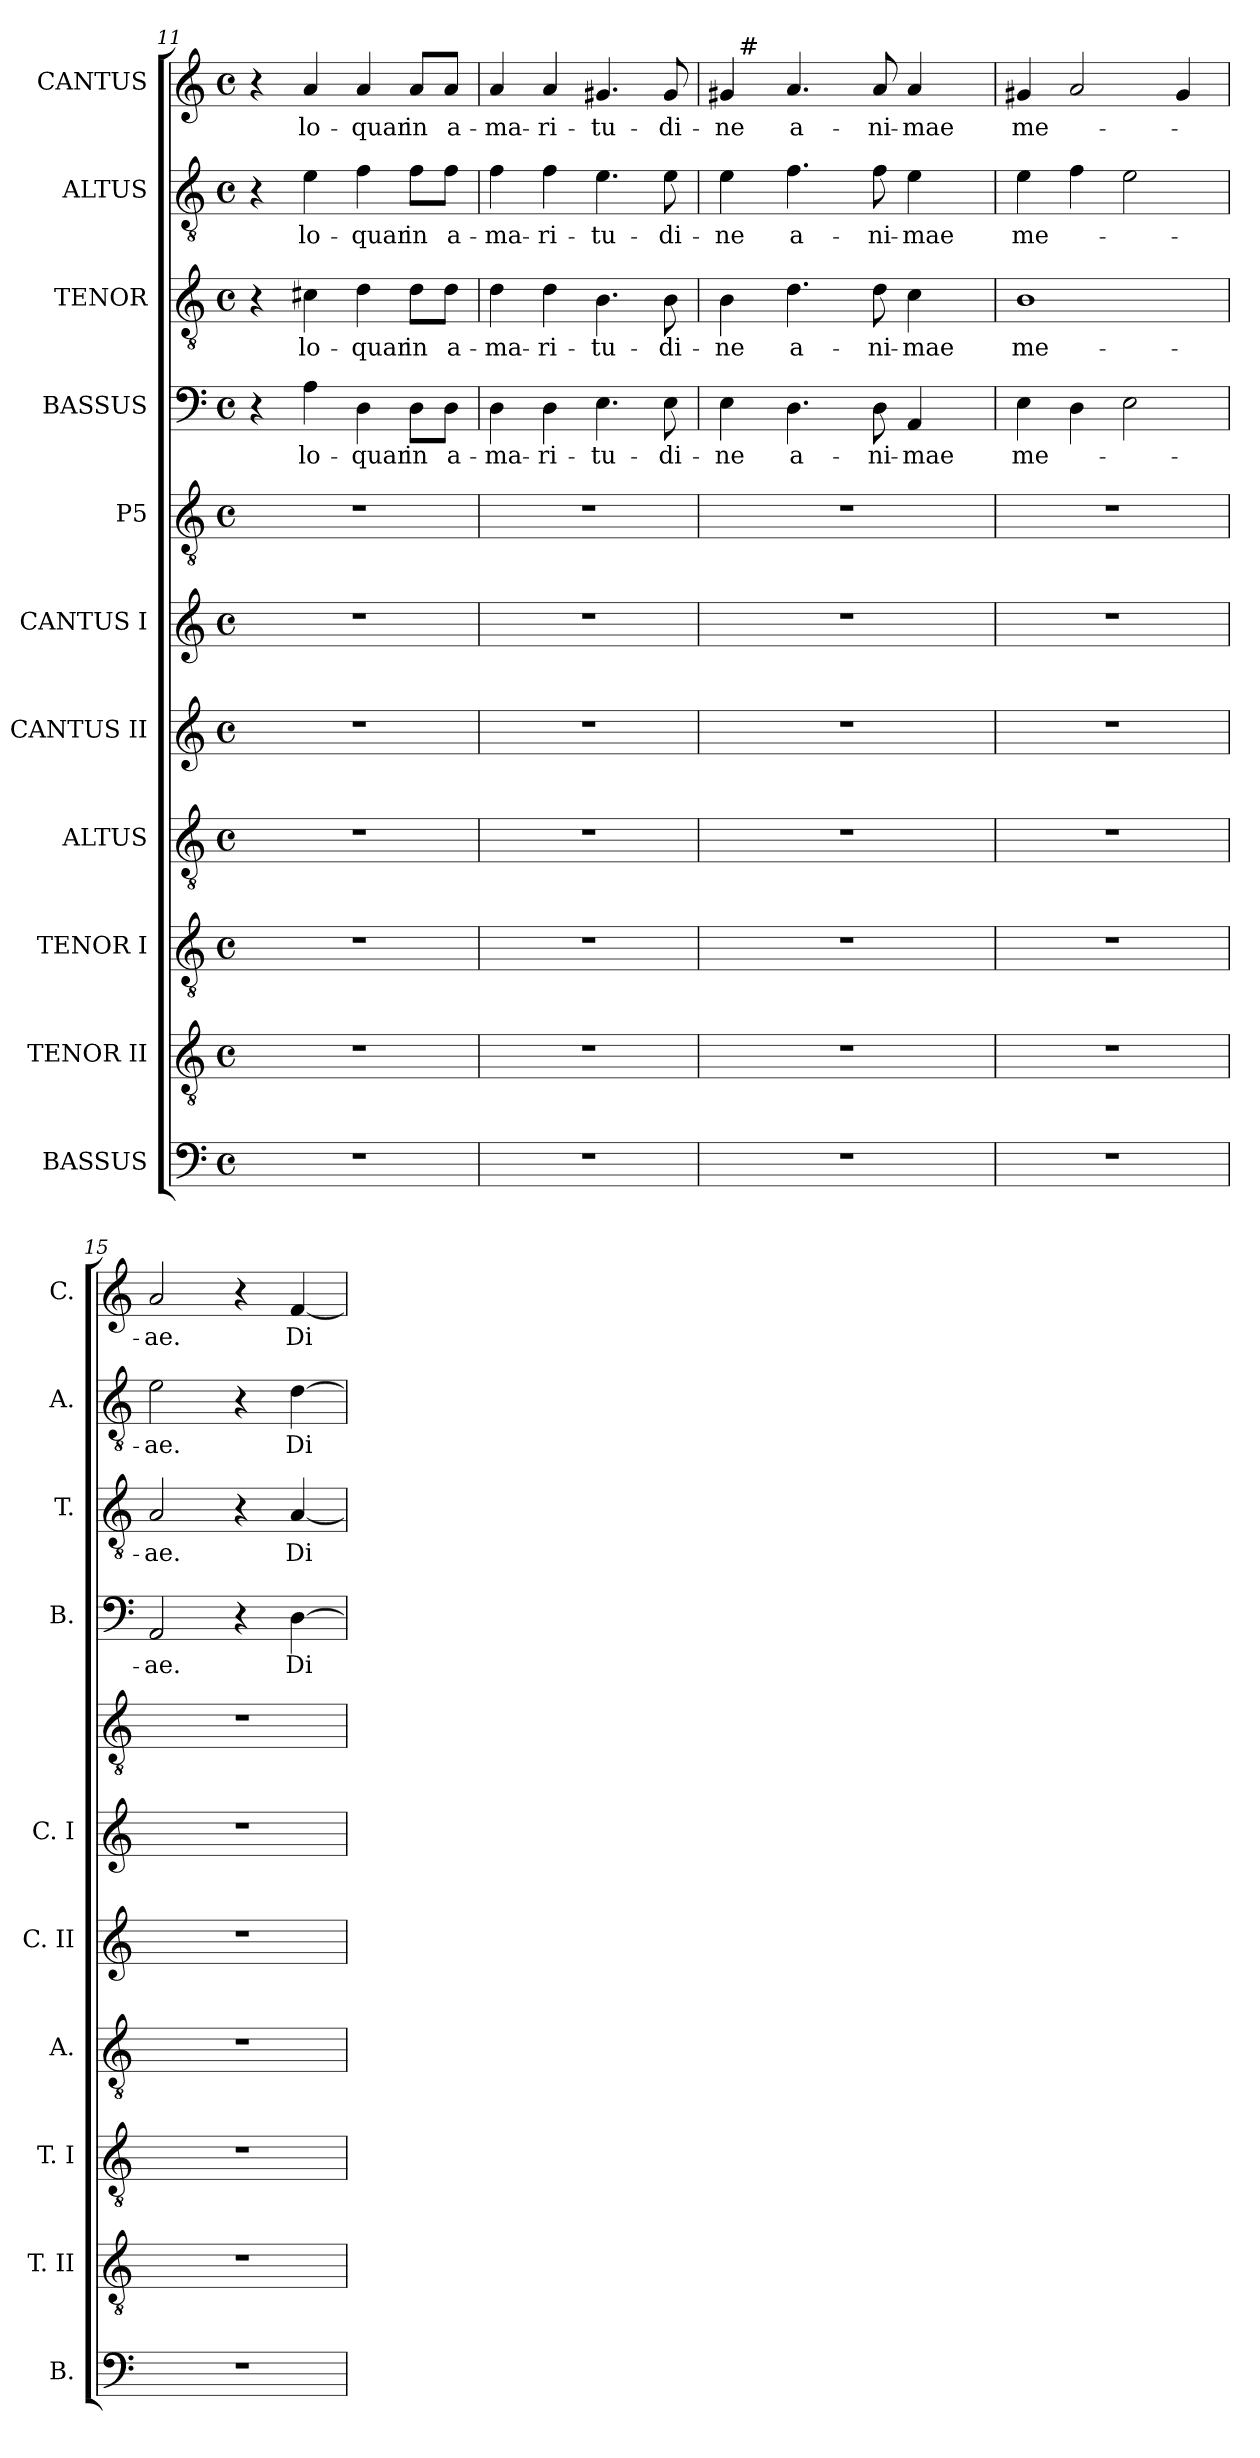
**kern	**kern	**kern	**kern	**kern	**kern	**kern	**kern	**text	**kern	**text	**kern	**text	**kern	**text
*part11	*part10	*part9	*part8	*part7	*part6	*part5	*part4	*part4	*part3	*part3	*part2	*part2	*part1	*part1
*staff11	*staff10	*staff9	*staff8	*staff7	*staff6	*staff5	*staff4	*staff4	*staff3	*staff3	*staff2	*staff2	*staff1	*staff1
*I"BASSUS	*I"TENOR II	*I"TENOR I	*I"ALTUS	*I"CANTUS II	*I"CANTUS I	*I"P5	*I"BASSUS	*	*I"TENOR	*	*I"ALTUS	*	*I"CANTUS	*
*I'B.	*I'T. II	*I'T. I	*I'A.	*I'C. II	*I'C. I	*	*I'B.	*	*I'T.	*	*I'A.	*	*I'C.	*
*clefF4	*clefGv2	*clefGv2	*clefGv2	*clefG2	*clefG2	*clefGv2	*clefF4	*	*clefGv2	*	*clefGv2	*	*clefG2	*
*	*ITrd7c12	*ITrd7c12	*ITrd7c12	*	*	*ITrd7c12	*	*	*ITrd7c12	*	*ITrd7c12	*	*	*
*k[]	*k[]	*k[]	*k[]	*k[]	*k[]	*k[]	*k[]	*	*k[]	*	*k[]	*	*k[]	*
*a:	*a:	*a:	*a:	*a:	*a:	*a:	*a:	*	*a:	*	*a:	*	*a:	*
*M4/4	*M4/4	*M4/4	*M4/4	*M4/4	*M4/4	*M4/4	*M4/4	*	*M4/4	*	*M4/4	*	*M4/4	*
*met(c)	*met(c)	*met(c)	*met(c)	*met(c)	*met(c)	*met(c)	*met(c)	*	*met(c)	*	*met(c)	*	*met(c)	*
=11	=11	=11	=11	=11	=11	=11	=11	=11	=11	=11	=11	=11	=11	=11
1r	1r	1r	1r	1r	1r	1r	4r	.	4r	.	4r	.	4r	.
!	!	!	!	!	!	!	!	!LO:LY:b:color=#000000	!	!	!	!	!	!
!	!	!	!	!	!	!	!	!	!	!LO:LY:b:color=#000000	!	!	!	!
!	!	!	!	!	!	!	!	!	!	!	!	!LO:LY:b:color=#000000	!	!
!	!	!	!	!	!	!	!	!	!	!	!	!	!	!LO:LY:b:color=#000000
.	.	.	.	.	.	.	4Ai\	lo-	4C#Xi\	lo-	4Ei\	lo-	4ai/	lo-
!	!	!	!	!	!	!	!	!LO:LY:b:color=#000000	!	!	!	!	!	!
!	!	!	!	!	!	!	!	!	!	!LO:LY:b:color=#000000	!	!	!	!
!	!	!	!	!	!	!	!	!	!	!	!	!LO:LY:b:color=#000000	!	!
!	!	!	!	!	!	!	!	!	!	!	!	!	!	!LO:LY:b:color=#000000
.	.	.	.	.	.	.	4Di\	-quar	4Di\	-quar	4Fi\	-quar	4ai/	-quar
!	!	!	!	!	!	!	!	!LO:LY:b:color=#000000	!	!	!	!	!	!
!	!	!	!	!	!	!	!	!	!	!LO:LY:b:color=#000000	!	!	!	!
!	!	!	!	!	!	!	!	!	!	!	!	!LO:LY:b:color=#000000	!	!
!	!	!	!	!	!	!	!	!	!	!	!	!	!	!LO:LY:b:color=#000000
.	.	.	.	.	.	.	8Di\L	in	8Di\L	in	8Fi\L	in	8ai/L	in
!	!	!	!	!	!	!	!	!LO:LY:b:color=#000000	!	!	!	!	!	!
!	!	!	!	!	!	!	!	!	!	!LO:LY:b:color=#000000	!	!	!	!
!	!	!	!	!	!	!	!	!	!	!	!	!LO:LY:b:color=#000000	!	!
!	!	!	!	!	!	!	!	!	!	!	!	!	!	!LO:LY:b:color=#000000
.	.	.	.	.	.	.	8Di\J	a-	8Di\J	a-	8Fi\J	a-	8ai/J	a-
=12	=12	=12	=12	=12	=12	=12	=12	=12	=12	=12	=12	=12	=12	=12
!	!	!	!	!	!	!	!	!LO:LY:b:color=#000000	!	!	!	!	!	!
!	!	!	!	!	!	!	!	!	!	!LO:LY:b:color=#000000	!	!	!	!
!	!	!	!	!	!	!	!	!	!	!	!	!LO:LY:b:color=#000000	!	!
!	!	!	!	!	!	!	!	!	!	!	!	!	!	!LO:LY:b:color=#000000
1r	1r	1r	1r	1r	1r	1r	4Di\	-ma-	4Di\	-ma-	4Fi\	-ma-	4ai/	-ma-
!	!	!	!	!	!	!	!	!LO:LY:b:color=#000000	!	!	!	!	!	!
!	!	!	!	!	!	!	!	!	!	!LO:LY:b:color=#000000	!	!	!	!
!	!	!	!	!	!	!	!	!	!	!	!	!LO:LY:b:color=#000000	!	!
!	!	!	!	!	!	!	!	!	!	!	!	!	!	!LO:LY:b:color=#000000
.	.	.	.	.	.	.	4Di\	-ri-	4Di\	-ri-	4Fi\	-ri-	4ai/	-ri-
!	!	!	!	!	!	!	!	!LO:LY:b:color=#000000	!	!	!	!	!	!
!	!	!	!	!	!	!	!	!	!	!LO:LY:b:color=#000000	!	!	!	!
!	!	!	!	!	!	!	!	!	!	!	!	!LO:LY:b:color=#000000	!	!
!	!	!	!	!	!	!	!	!	!	!	!	!	!	!LO:LY:b:color=#000000
.	.	.	.	.	.	.	4.Ei\	-tu-	4.BBi\	-tu-	4.Ei\	-tu-	4.g#Xi/	-tu-
!	!	!	!	!	!	!	!	!LO:LY:b:color=#000000	!	!	!	!	!	!
!	!	!	!	!	!	!	!	!	!	!LO:LY:b:color=#000000	!	!	!	!
!	!	!	!	!	!	!	!	!	!	!	!	!LO:LY:b:color=#000000	!	!
!	!	!	!	!	!	!	!	!	!	!	!	!	!	!LO:LY:b:color=#000000
.	.	.	.	.	.	.	8Ei\	-di-	8BBi\	-di-	8Ei\	-di-	8g#i/	-di-
=13	=13	=13	=13	=13	=13	=13	=13	=13	=13	=13	=13	=13	=13	=13
!	!	!	!	!	!	!	!	!LO:LY:b:color=#000000	!	!	!	!	!	!
!	!	!	!	!	!	!	!	!	!	!LO:LY:b:color=#000000	!	!	!	!
!	!	!	!	!	!	!	!	!	!	!	!	!LO:LY:b:color=#000000	!	!
!	!	!	!	!	!	!	!	!	!	!	!	!	!	!LO:LY:b:color=#000000
*	*	*	*	*	*	*	*	*	*	*	*	*	*^	*
1r	1r	1r	1r	1r	1r	1r	4Ei\	-ne	4BBi\	-ne	4Ei\	-ne	4g#i/	32ryy	-ne
.	.	.	.	.	.	.	.	.	.	.	.	.	.	256ryy	.
!	!	!	!	!	!	!	!	!	!	!	!	!	!	!LO:TX:a:t=#	!
.	.	.	.	.	.	.	.	.	.	.	.	.	.	2ryy	.
!	!	!	!	!	!	!	!	!LO:LY:b:color=#000000	!	!	!	!	!	!	!
!	!	!	!	!	!	!	!	!	!	!LO:LY:b:color=#000000	!	!	!	!	!
!	!	!	!	!	!	!	!	!	!	!	!	!LO:LY:b:color=#000000	!	!	!
!	!	!	!	!	!	!	!	!	!	!	!	!	!	!	!LO:LY:b:color=#000000
.	.	.	.	.	.	.	4.Di\	a-	4.Di\	a-	4.Fi\	a-	4.ai/	.	a-
.	.	.	.	.	.	.	.	.	.	.	.	.	.	4ryy	.
!	!	!	!	!	!	!	!	!LO:LY:b:color=#000000	!	!	!	!	!	!	!
!	!	!	!	!	!	!	!	!	!	!LO:LY:b:color=#000000	!	!	!	!	!
!	!	!	!	!	!	!	!	!	!	!	!	!LO:LY:b:color=#000000	!	!	!
!	!	!	!	!	!	!	!	!	!	!	!	!	!	!	!LO:LY:b:color=#000000
.	.	.	.	.	.	.	8Di\	-ni-	8Di\	-ni-	8Fi\	-ni-	8ai/	.	-ni-
!	!	!	!	!	!	!	!	!LO:LY:b:color=#000000	!	!	!	!	!	!	!
!	!	!	!	!	!	!	!	!	!	!LO:LY:b:color=#000000	!	!	!	!	!
!	!	!	!	!	!	!	!	!	!	!	!	!LO:LY:b:color=#000000	!	!	!
!	!	!	!	!	!	!	!	!	!	!	!	!	!	!	!LO:LY:b:color=#000000
.	.	.	.	.	.	.	4AAi/	-mae	4Ci\	-mae	4Ei\	-mae	4ai/	.	-mae
.	.	.	.	.	.	.	.	.	.	.	.	.	.	8ryy	.
.	.	.	.	.	.	.	.	.	.	.	.	.	.	16ryy	.
.	.	.	.	.	.	.	.	.	.	.	.	.	.	64..ryy	.
*	*	*	*	*	*	*	*	*	*	*	*	*	*v	*v	*
=14	=14	=14	=14	=14	=14	=14	=14	=14	=14	=14	=14	=14	=14	=14
*	*	*	*	*	*	*	*	*	*	*	*	*	*^	*
!	!	!	!	!	!	!	!	!LO:LY:b:color=#000000	!	!	!	!	!	!	!
*	*	*	*	*	*	*	*	*	*	*	*	*	*v	*v	*
*	*	*	*	*	*	*	*	*	*	*	*	*	*^	*
!	!	!	!	!	!	!	!	!	!	!LO:LY:b:color=#000000	!	!	!	!	!
*	*	*	*	*	*	*	*	*	*	*	*	*	*v	*v	*
*	*	*	*	*	*	*	*	*	*	*	*	*	*^	*
!	!	!	!	!	!	!	!	!	!	!	!	!LO:LY:b:color=#000000	!	!	!
*	*	*	*	*	*	*	*	*	*	*	*	*	*v	*v	*
*	*	*	*	*	*	*	*	*	*	*	*	*	*^	*
!	!	!	!	!	!	!	!	!	!	!	!	!	!	!	!LO:LY:b:color=#000000
*	*	*	*	*	*	*	*	*	*	*	*	*	*v	*v	*
1r	1r	1r	1r	1r	1r	1r	4Ei\	me-	1BBi	me-	4Ei\	me-	4g#Xi/	me-
.	.	.	.	.	.	.	4Di\	.	.	.	4Fi\	.	2ai/	.
.	.	.	.	.	.	.	2Ei\	.	.	.	2Ei\	.	.	.
.	.	.	.	.	.	.	.	.	.	.	.	.	4g#i/	.
=15	=15	=15	=15	=15	=15	=15	=15	=15	=15	=15	=15	=15	=15	=15
!	!	!	!	!	!	!	!	!LO:LY:b:color=#000000	!	!	!	!	!	!
!	!	!	!	!	!	!	!	!	!	!LO:LY:b:color=#000000	!	!	!	!
!	!	!	!	!	!	!	!	!	!	!	!	!LO:LY:b:color=#000000	!	!
!	!	!	!	!	!	!	!	!	!	!	!	!	!	!LO:LY:b:color=#000000
1r	1r	1r	1r	1r	1r	1r	2AAi/	-ae.	2AAi/	-ae.	2Ei\	-ae.	2ai/	-ae.
.	.	.	.	.	.	.	4r	.	4r	.	4r	.	4r	.
!	!	!	!	!	!	!	!	!LO:LY:b:color=#000000	!	!	!	!	!	!
!	!	!	!	!	!	!	!	!	!	!LO:LY:b:color=#000000	!	!	!	!
!	!	!	!	!	!	!	!	!	!	!	!	!LO:LY:b:color=#000000	!	!
!	!	!	!	!	!	!	!	!	!	!	!	!	!	!LO:LY:b:color=#000000
.	.	.	.	.	.	.	[4Di\	Di-	[4AAi/	Di-	[4Di\	Di-	[4fi/	Di-
=	=	=	=	=	=	=	=	=	=	=	=	=	=	=
*-	*-	*-	*-	*-	*-	*-	*-	*-	*-	*-	*-	*-	*-	*-
